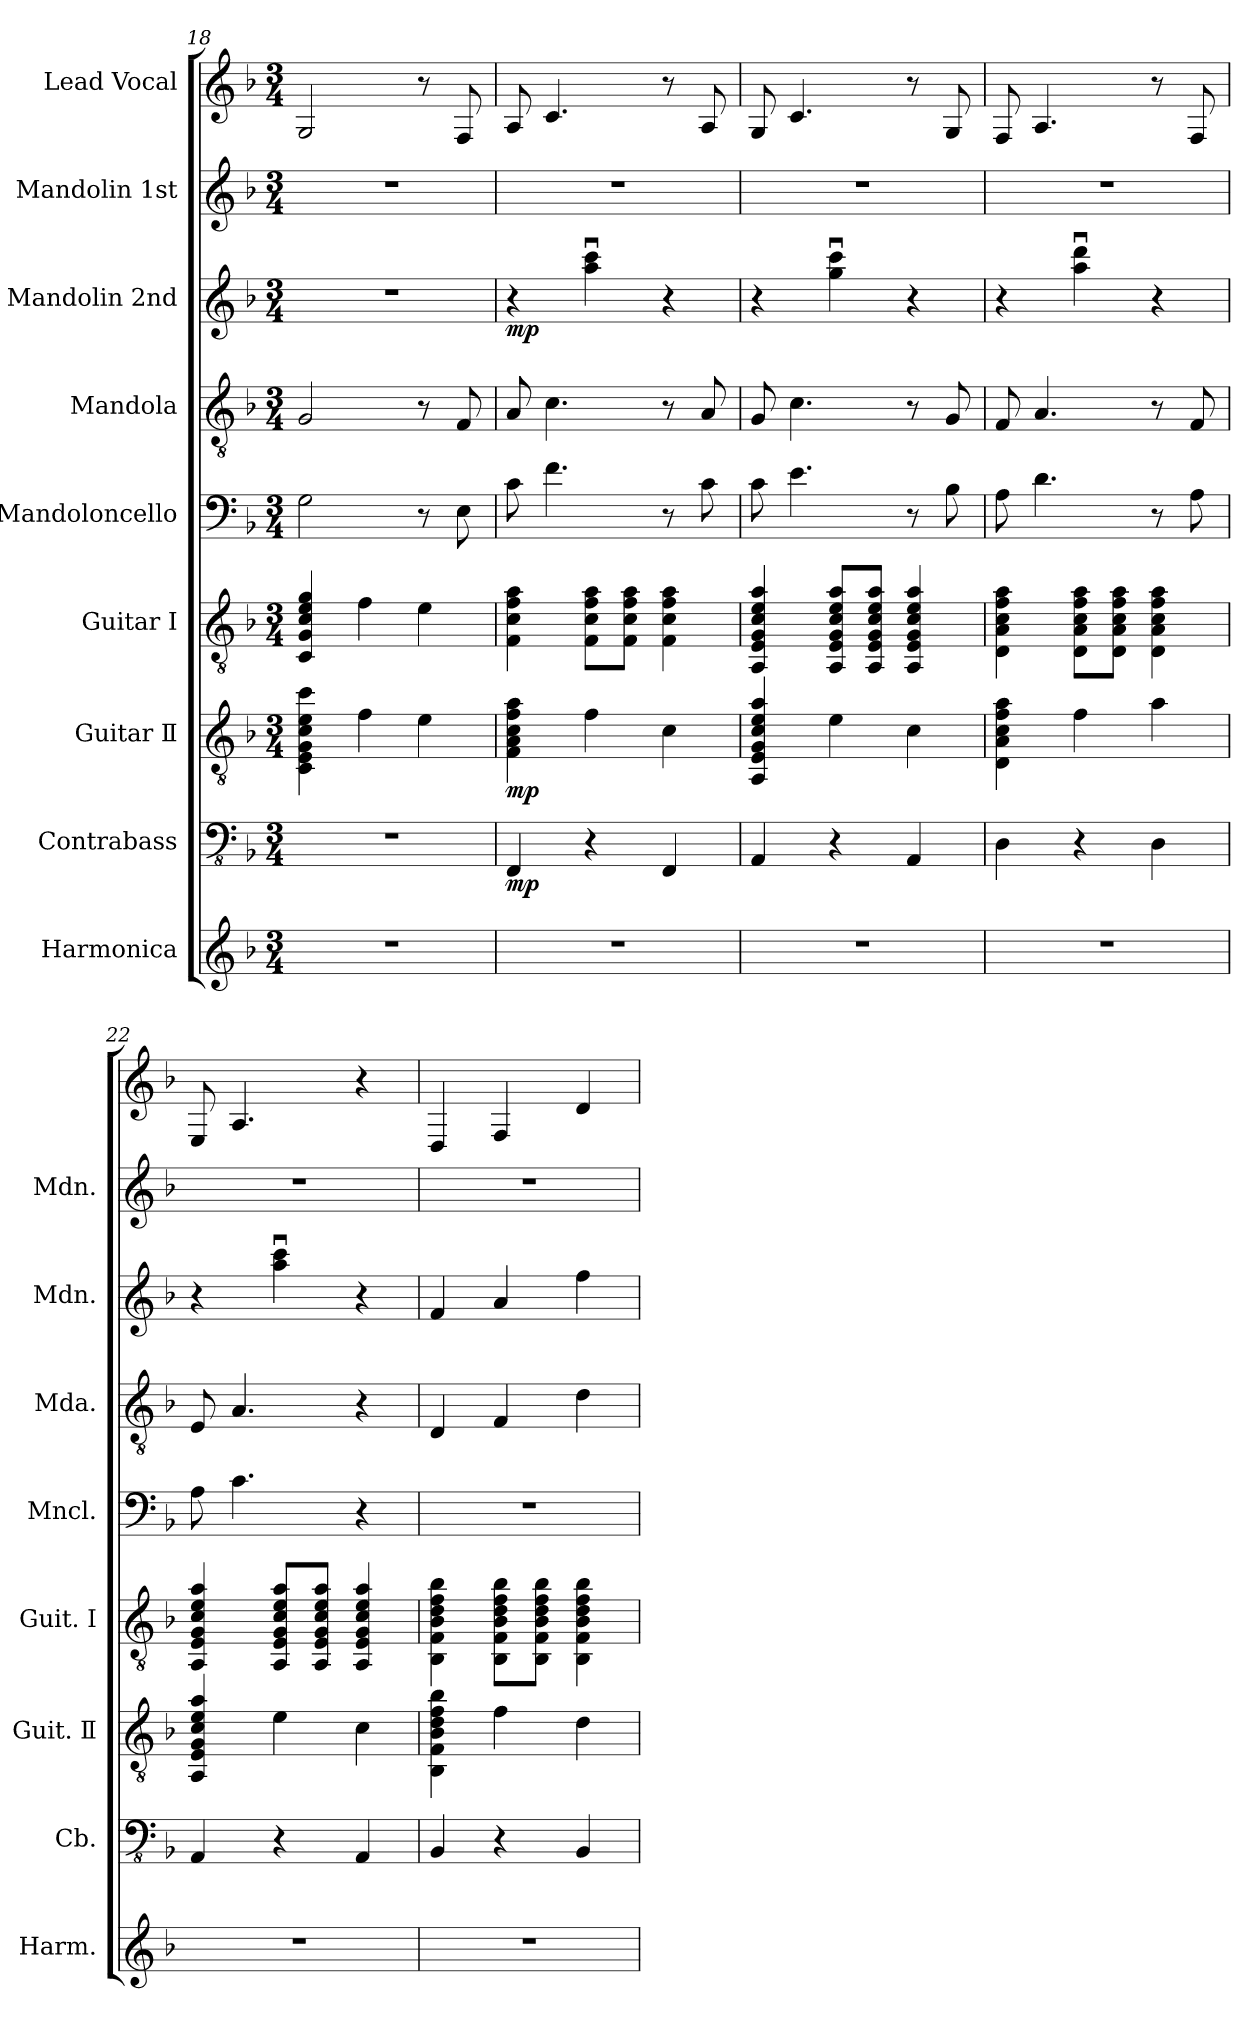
**kern	**kern	**dynam	**kern	**dynam	**kern	**kern	**kern	**kern	**dynam	**kern	**kern
*part9	*part8	*part8	*part7	*part7	*part6	*part5	*part4	*part3	*part3	*part2	*part1
*staff9	*staff8	*staff8	*staff7	*staff7	*staff6	*staff5	*staff4	*staff3	*staff3	*staff2	*staff1
*I"Harmonica	*I"Contrabass	*	*I"Guitar Ⅱ	*	*I"Guitar Ⅰ	*I"Mandoloncello	*I"Mandola	*I"Mandolin 2nd	*	*I"Mandolin 1st	*I"Lead Vocal
*I'Harm.	*I'Cb.	*	*I'Guit. Ⅱ	*	*I'Guit. Ⅰ	*I'Mncl.	*I'Mda.	*I'Mdn.	*	*I'Mdn.	*
*clefG2	*clefFv4	*	*clefGv2	*	*clefGv2	*clefF4	*clefGv2	*clefG2	*	*clefG2	*clefG2
*k[b-]	*k[b-]	*	*k[b-]	*	*k[b-]	*k[b-]	*k[b-]	*k[b-]	*	*k[b-]	*k[b-]
*M3/4	*M3/4	*	*M3/4	*	*M3/4	*M3/4	*M3/4	*M3/4	*	*M3/4	*M3/4
=18	=18	=18	=18	=18	=18	=18	=18	=18	=18	=18	=18
2.r	2.r	.	4C 4E 4G 4c 4e 4cc	.	4C 4G 4c 4e 4g	2G	2G	2.r	.	2.r	2G
.	.	.	4f	.	4f	.	.	.	.	.	.
.	.	.	4e	.	4e	8r	8r	.	.	.	8r
.	.	.	.	.	.	8E	8F	.	.	.	8F
=19	=19	=19	=19	=19	=19	=19	=19	=19	=19	=19	=19
2.r	4FFF	mp	4F 4A 4c 4f 4a	mp	4F 4c 4f 4a	8c	8A	4r	mp	2.r	8A
.	.	.	.	.	.	4.f	4.c	.	.	.	4.c
.	4r	.	4f	.	8F 8c 8f 8aL	.	.	4aau 4cccu	.	.	.
.	.	.	.	.	8F 8c 8f 8aJ	.	.	.	.	.	.
.	4FFF	.	4c	.	4F 4c 4f 4a	8r	8r	4r	.	.	8r
.	.	.	.	.	.	8c	8A	.	.	.	8A
=20	=20	=20	=20	=20	=20	=20	=20	=20	=20	=20	=20
2.r	4AAA	.	4AA 4E 4G 4c 4e 4a	.	4AA 4E 4G 4c 4e 4a	8c	8G	4r	.	2.r	8G
.	.	.	.	.	.	4.e	4.c	.	.	.	4.c
.	4r	.	4e	.	8AA 8E 8G 8c 8e 8aL	.	.	4ggu 4cccu	.	.	.
.	.	.	.	.	8AA 8E 8G 8c 8e 8aJ	.	.	.	.	.	.
.	4AAA	.	4c	.	4AA 4E 4G 4c 4e 4a	8r	8r	4r	.	.	8r
.	.	.	.	.	.	8B-	8G	.	.	.	8G
=21	=21	=21	=21	=21	=21	=21	=21	=21	=21	=21	=21
2.r	4DD	.	4D 4A 4c 4f 4a	.	4D 4A 4c 4f 4a	8A	8F	4r	.	2.r	8F
.	.	.	.	.	.	4.d	4.A	.	.	.	4.A
.	4r	.	4f	.	8D 8A 8c 8f 8aL	.	.	4aau 4dddu	.	.	.
.	.	.	.	.	8D 8A 8c 8f 8aJ	.	.	.	.	.	.
.	4DD	.	4a	.	4D 4A 4c 4f 4a	8r	8r	4r	.	.	8r
.	.	.	.	.	.	8A	8F	.	.	.	8F
=22	=22	=22	=22	=22	=22	=22	=22	=22	=22	=22	=22
2.r	4AAA	.	4AA 4E 4G 4c 4e 4a	.	4AA 4E 4G 4c 4e 4a	8A	8E	4r	.	2.r	8E
.	.	.	.	.	.	4.c	4.A	.	.	.	4.A
.	4r	.	4e	.	8AA 8E 8G 8c 8e 8aL	.	.	4aau 4cccu	.	.	.
.	.	.	.	.	8AA 8E 8G 8c 8e 8aJ	.	.	.	.	.	.
.	4AAA	.	4c	.	4AA 4E 4G 4c 4e 4a	4r	4r	4r	.	.	4r
=23	=23	=23	=23	=23	=23	=23	=23	=23	=23	=23	=23
2.r	4BBB-	.	4BB- 4F 4B- 4d 4f 4b-	.	4BB- 4F 4B- 4d 4f 4b-	2.r	4D	4f	.	2.r	4D
.	4r	.	4f	.	8BB- 8F 8B- 8d 8f 8b-L	.	4F	4a	.	.	4F
.	.	.	.	.	8BB- 8F 8B- 8d 8f 8b-J	.	.	.	.	.	.
.	4BBB-	.	4d	.	4BB- 4F 4B- 4d 4f 4b-	.	4d	4ff	.	.	4d
=	=	=	=	=	=	=	=	=	=	=	=
*-	*-	*-	*-	*-	*-	*-	*-	*-	*-	*-	*-
